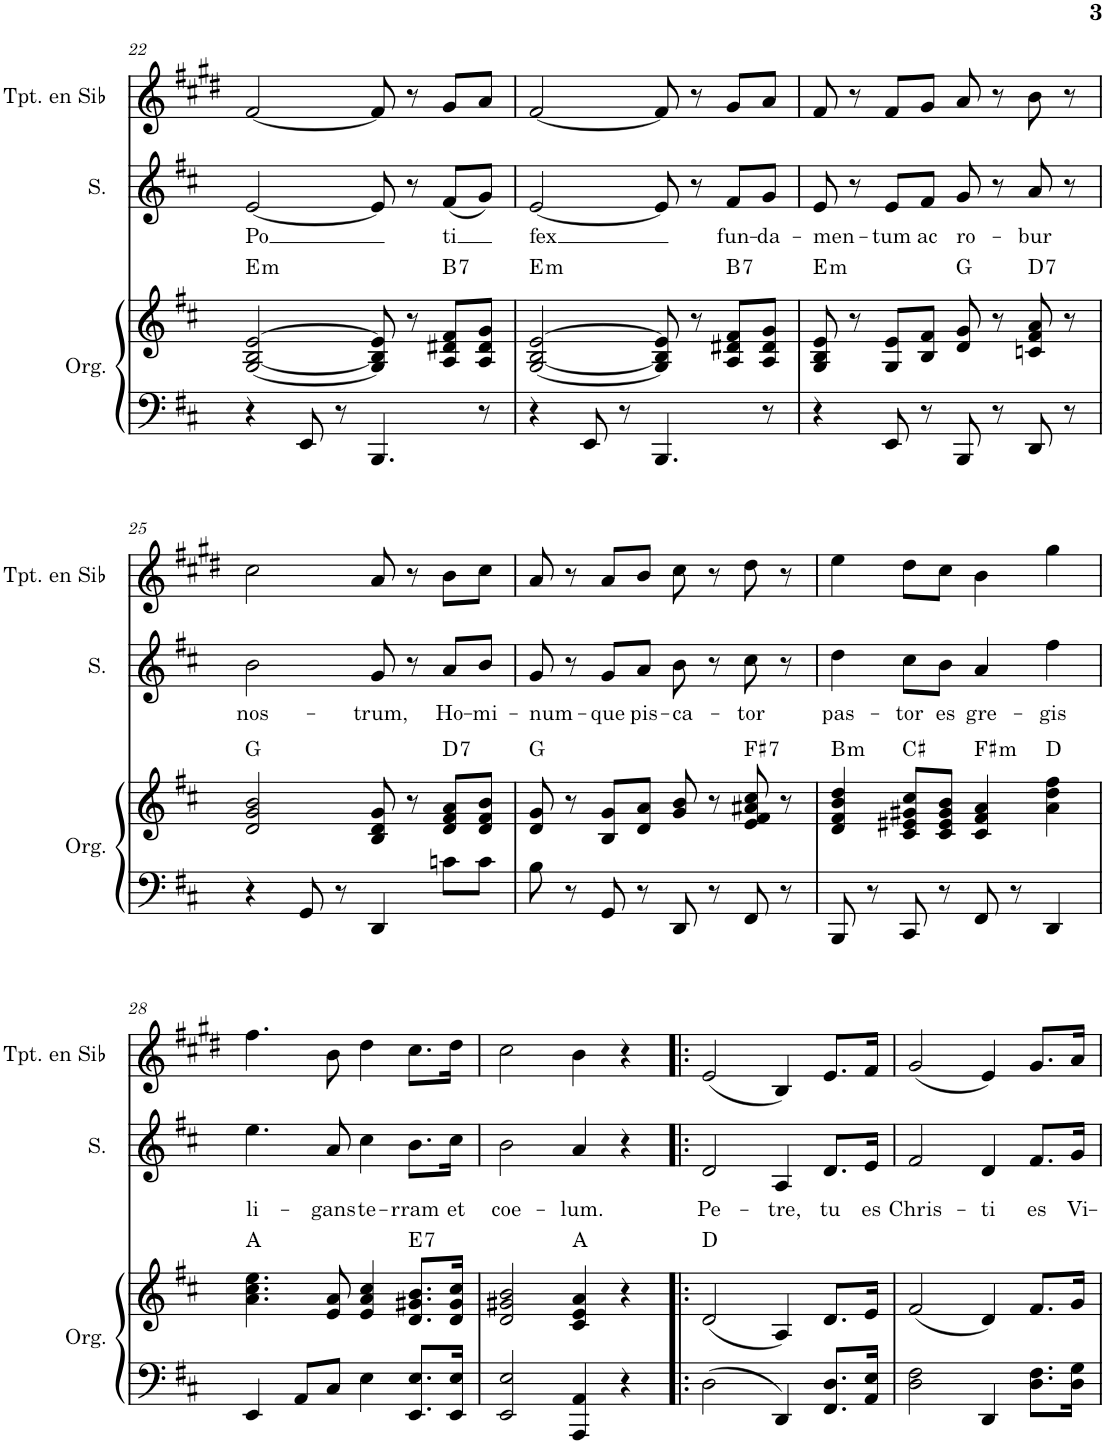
**kern	**kern	**harte	**kern	**text	**kern
*part3	*part3	*part3	*part2	*part2	*part1
*staff4	*staff3	*	*staff2	*staff2	*staff1
*I"Órgano	*	*	*I"Soprano	*	*I"Trompeta en Sib
*	*	*	*I'S.	*	*I'Tpt. en Sib
!!LO:PB:g=z
*clefF4	*clefG2	*	*clefG2	*	*clefG2
*	*	*	*	*	*Trd1c2
*k[f#c#]	*k[f#c#]	*	*k[f#c#]	*	*k[f#c#g#d#]
*M4/4	*M4/4	*	*M4/4	*	*M4/4
*met(c)	*met(c)	*	*met(c)	*	*met(c)
=22	=22	=22	=22	=22	=22
!	!	!LO:H:kt=m	!	!LO:LY:b	!
4r	[2G/ [2B/ [2e/	E:min	[2e/	Po	[2f#/
8EE/	.	.	.	.	.
8r	.	.	.	.	.
4.BBB/	8G/] 8B/] 8e/]	.	8e/]	.	8f#/]
.	8r	.	8r	.	8r
!	!	!LO:H:kt=7	!	!LO:LY:b	!
.	8A/ 8d#X/ 8f#/L	B:7	(8f#/L	ti	8g#/L
8r	8A/ 8d#/ 8g/J	.	8g/J)	.	8a/J
=23	=23	=23	=23	=23	=23
!	!	!LO:H:kt=m	!	!LO:LY:b	!
4r	[2G/ [2B/ [2e/	E:min	[2e/	fex	[2f#/
8EE/	.	.	.	.	.
8r	.	.	.	.	.
4.BBB/	8G/] 8B/] 8e/]	.	8e/]	.	8f#/]
.	8r	.	8r	.	8r
!	!	!LO:H:kt=7	!	!LO:LY:b	!
.	8A/ 8d#X/ 8f#/L	B:7	8f#/L	fun-	8g#/L
!	!	!	!	!LO:LY:b	!
8r	8A/ 8d#/ 8g/J	.	8g/J	-da-	8a/J
=24	=24	=24	=24	=24	=24
!	!	!LO:H:kt=m	!	!LO:LY:b	!
4r	8G/ 8B/ 8e/	E:min	8e/	-men-	8f#/
.	8r	.	8r	.	8r
!	!	!	!	!LO:LY:b	!
8EE/	8G/ 8e/L	.	8e/L	-tum	8f#/L
!	!	!	!	!LO:LY:b	!
8r	8B/ 8f#/J	.	8f#/J	ac	8g#/J
!	!	!	!	!LO:LY:b	!
8BBB/	8d/ 8g/	G:maj	8g/	ro-	8a/
8r	8r	.	8r	.	8r
!	!	!LO:H:kt=7	!	!LO:LY:b	!
8DD/	8cn/ 8f#/ 8a/	D:7	8a/	-bur	8b\
8r	8r	.	8r	.	8r
!!LO:LB:g=z
=25	=25	=25	=25	=25	=25
!	!	!	!	!LO:LY:b	!
4r	2d/ 2g/ 2b/	G:maj	2b\	nos-	2cc#\
8GG/	.	.	.	.	.
8r	.	.	.	.	.
!	!	!	!	!LO:LY:b	!
4DD/	8B/ 8d/ 8g/	.	8g/	-trum,	8a/
.	8r	.	8r	.	8r
!	!	!LO:H:kt=7	!	!LO:LY:b	!
8cn\L	8d/ 8f#/ 8a/L	D:7	8a/L	Ho-	8b\L
!	!	!	!	!LO:LY:b	!
8c\J	8d/ 8f#/ 8b/J	.	8b/J	-mi-	8cc#\J
=26	=26	=26	=26	=26	=26
!	!	!	!	!LO:LY:b	!
8B\	8d/ 8g/	G:maj	8g/	-num-	8a/
8r	8r	.	8r	.	8r
!	!	!	!	!LO:LY:b	!
8GG/	8B/ 8g/L	.	8g/L	-que	8a/L
!	!	!	!	!LO:LY:b	!
8r	8d/ 8a/J	.	8a/J	pis-	8b/J
!	!	!	!	!LO:LY:b	!
8DD/	8g/ 8b/	.	8b\	-ca-	8cc#\
8r	8r	.	8r	.	8r
!	!	!LO:H:kt=7	!	!LO:LY:b	!
8FF#/	8e/ 8f#/ 8a#X/ 8cc#/	F#:7	8cc#\	-tor	8dd#\
8r	8r	.	8r	.	8r
=27	=27	=27	=27	=27	=27
!	!	!LO:H:kt=m	!	!LO:LY:b	!
8BBB/	4d/ 4f#/ 4b/ 4dd/	B:min	4dd\	pas-	4ee\
8r	.	.	.	.	.
!	!	!	!	!LO:LY:b	!
8CC#/	8c#/ 8e#X/ 8g#X/ 8cc#/L	C#:maj	8cc#\L	-tor	8dd#\L
!	!	!	!	!LO:LY:b	!
8r	8c#/ 8e#/ 8g#/ 8b/J	.	8b\J	es	8cc#\J
!	!	!LO:H:kt=m	!	!LO:LY:b	!
8FF#/	4c#/ 4f#/ 4a/	F#:min	4a/	gre-	4b\
8r	.	.	.	.	.
!	!	!	!	!LO:LY:b	!
4DD/	4a\ 4dd\ 4ff#\	D:maj	4ff#\	-gis	4gg#\
!!LO:LB:g=z
=28	=28	=28	=28	=28	=28
!	!	!	!	!LO:LY:b	!
4EE/	4.a\ 4.cc#\ 4.ee\	A:maj	4.ee\	li-	4.ff#\
8AA/L	.	.	.	.	.
!	!	!	!	!LO:LY:b	!
8C#/J	8e/ 8a/	.	8a/	-gans	8b\
!	!	!	!	!LO:LY:b	!
4E\	4e/ 4a/ 4cc#/	.	4cc#\	te-	4dd#\
!	!	!LO:H:kt=7	!	!LO:LY:b	!
8.EE/ 8.E/L	8.d/ 8.g#X/ 8.b/L	E:7	8.b\L	-rram	8.cc#\L
!	!	!	!	!LO:LY:b	!
16EE/ 16E/Jk	16d/ 16g#/ 16cc#/Jk	.	16cc#\Jk	et	16dd#\Jk
=29	=29	=29	=29	=29	=29
!	!	!	!	!LO:LY:b	!
2EE/ 2E/	2d/ 2g#X/ 2b/	.	2b\	coe-	2cc#\
!	!	!	!	!LO:LY:b	!
4AAA/ 4AA/	4c#/ 4e/ 4a/	A:maj	4a/	-lum.	4b\
4r	4r	.	4r	.	4r
=30!|:	=30!|:	=30!|:	=30!|:	=30!|:	=30!|:
!	!	!	!	!LO:LY:b	!
2D\	(2d/	D:maj	2d/	Pe-	(2e/
!	!	!	!	!LO:LY:b	!
4DD/	4A/)	.	4A/	-tre,	4B/)
!	!	!	!	!LO:LY:b	!
8.FF#/ 8.D/L	8.d/L	.	8.d/L	tu	8.e/L
!	!	!	!	!LO:LY:b	!
16AA/ 16E/Jk	16e/Jk	.	16e/Jk	es	16f#/Jk
=31	=31	=31	=31	=31	=31
!	!	!	!	!LO:LY:b	!
2D\ 2F#\	(2f#/	.	2f#/	Chris-	(2g#/
!	!	!	!	!LO:LY:b	!
4DD/	4d/)	.	4d/	-ti	4e/)
!	!	!	!	!LO:LY:b	!
8.D\ 8.F#\L	8.f#/L	.	8.f#/L	es	8.g#/L
!	!	!	!	!LO:LY:b	!
16D\ 16G\Jk	16g/Jk	.	16g/Jk	Vi-	16a/Jk
=	=	=	=	=	=
*-	*-	*-	*-	*-	*-
